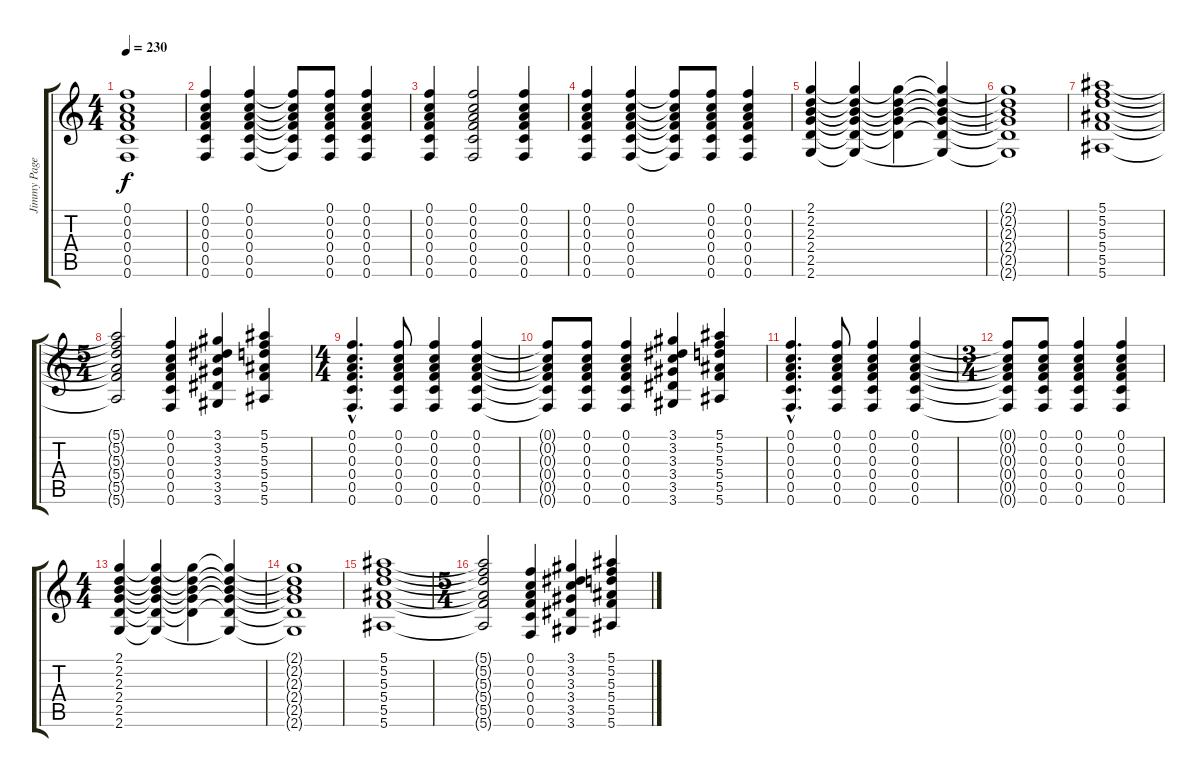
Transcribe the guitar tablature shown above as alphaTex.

\track ("Jimmy Page" "Jimmy Page") {instrument acousticguitarsteel}
\staff {score tabs}
\tuning (F4 C4 A3 F3 C3 F2) {hide}
\ts (4 4)
\tempo 230
\clef g2
\ks c
(0.1 0.2 0.3 0.4 0.5 0.6).1{dy f} |
(0.1 0.2 0.3 0.4 0.5 0.6).4 (0.1 0.2 0.3 0.4 0.5 0.6).4 (0.1{t} 0.2{t} 0.3{t} 0.4{t} 0.5{t} 0.6{t}).8 (0.1 0.2 0.3 0.4 0.5 0.6).8 (0.1 0.2 0.3 0.4 0.5 0.6).4 |
(0.1 0.2 0.3 0.4 0.5 0.6).4 (0.1 0.2 0.3 0.4 0.5 0.6).2 (0.1 0.2 0.3 0.4 0.5 0.6).4 |
(0.1 0.2 0.3 0.4 0.5 0.6).4 (0.1 0.2 0.3 0.4 0.5 0.6).4 (0.1{t} 0.2{t} 0.3{t} 0.4{t} 0.5{t} 0.6{t}).8 (0.1 0.2 0.3 0.4 0.5 0.6).8 (0.1 0.2 0.3 0.4 0.5 0.6).4 |
(2.1 2.2 2.3 2.4 2.5 2.6).4 (2.1{t} 2.2{t} 2.3{t} 2.4{t} 2.5{t} 2.6{t}).4 (2.1{t} 2.2{t} 2.3{t} 2.4{t} 2.5{t}).4 (2.1{t} 2.2{t} 2.3{t} 2.4{t} 2.5{t} 2.6{t}).4 |
(2.1{t} 2.2{t} 2.3{t} 2.4{t} 2.5{t} 2.6{t}).1 |
(5.1 5.2 5.3 5.4 5.5 5.6).1 |
\ts (5 4)
(5.1{t} 5.2{t} 5.3{t} 5.4{t} 5.5{t} 5.6{t}).2 (0.1 0.2 0.3 0.4 0.5 0.6).4 (3.1 3.2 3.3 3.4 3.5 3.6).4 (5.1 5.2 5.3 5.4 5.5 5.6).4 |
\ts (4 4)
(0.1{hac} 0.2{hac} 0.3{hac} 0.4{hac} 0.5{hac} 0.6{hac}).4{d} (0.1 0.2 0.3 0.4 0.5 0.6).8 (0.1 0.2 0.3 0.4 0.5 0.6).4 (0.1 0.2 0.3 0.4 0.5 0.6).4 |
(0.1{t} 0.2{t} 0.3{t} 0.4{t} 0.5{t} 0.6{t}).8 (0.1 0.2 0.3 0.4 0.5 0.6).8 (0.1 0.2 0.3 0.4 0.5 0.6).4 (3.1 3.2 3.3 3.4 3.5 3.6).4 (5.1 5.2 5.3 5.4 5.5 5.6).4 |
(0.1{hac} 0.2{hac} 0.3{hac} 0.4{hac} 0.5{hac} 0.6{hac}).4{d} (0.1 0.2 0.3 0.4 0.5 0.6).8 (0.1 0.2 0.3 0.4 0.5 0.6).4 (0.1 0.2 0.3 0.4 0.5 0.6).4 |
\ts (3 4)
(0.1{t} 0.2{t} 0.3{t} 0.4{t} 0.5{t} 0.6{t}).8 (0.1 0.2 0.3 0.4 0.5 0.6).8 (0.1 0.2 0.3 0.4 0.5 0.6).4 (0.1 0.2 0.3 0.4 0.5 0.6).4 |
\ts (4 4)
(2.1 2.2 2.3 2.4 2.5 2.6).4 (2.1{t} 2.2{t} 2.3{t} 2.4{t} 2.5{t} 2.6{t}).4 (2.1{t} 2.2{t} 2.3{t} 2.4{t} 2.5{t}).4 (2.1{t} 2.2{t} 2.3{t} 2.4{t} 2.5{t} 2.6{t}).4 |
(2.1{t} 2.2{t} 2.3{t} 2.4{t} 2.5{t} 2.6{t}).1 |
(5.1 5.2 5.3 5.4 5.5 5.6).1 |
\ts (5 4)
(5.1{t} 5.2{t} 5.3{t} 5.4{t} 5.5{t} 5.6{t}).2 (0.1 0.2 0.3 0.4 0.5 0.6).4 (3.1 3.2 3.3 3.4 3.5 3.6).4 (5.1 5.2 5.3 5.4 5.5 5.6).4
